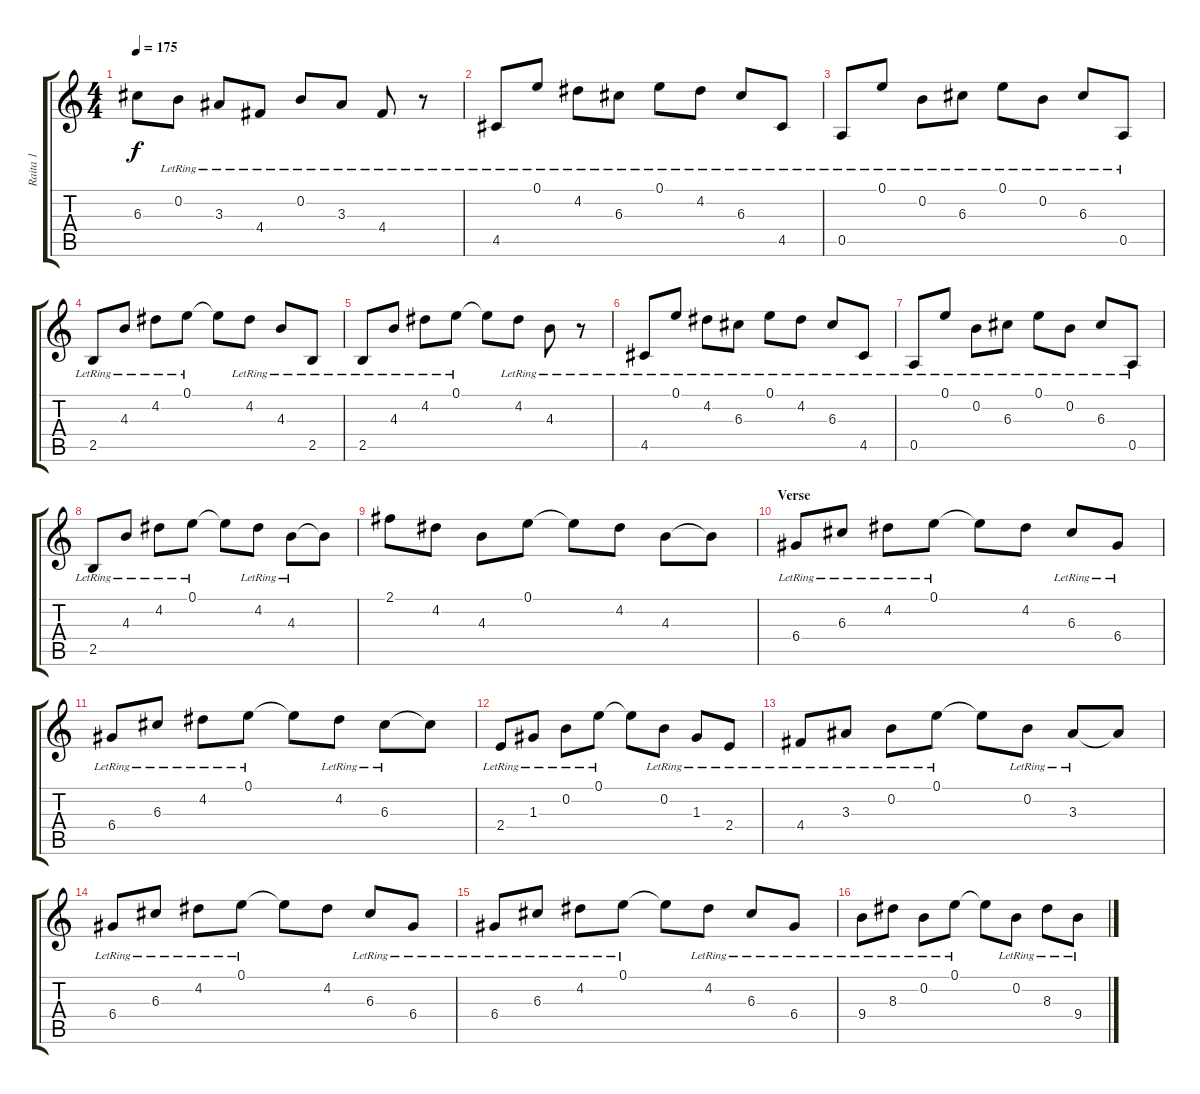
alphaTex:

\track ("Raita 1" "Raita 1") {instrument acousticguitarnylon}
\staff {score tabs}
\tuning (E4 B3 G3 D3 A2 E2) {hide}
\ts (4 4)
\tempo 175
\clef g2
\ks c
6.3{t}.8{dy f} 0.2{lr}.8 3.3{lr}.8 4.4{lr}.8 0.2{lr}.8 3.3{lr}.8 4.4{lr}.8 r.8 |
4.5{lr}.8 0.1{lr}.8 4.2{lr}.8 6.3{lr}.8 0.1{lr}.8 4.2{lr}.8 6.3{lr}.8 4.5{lr}.8 |
0.5{lr}.8 0.1{lr}.8 0.2{lr}.8 6.3{lr}.8 0.1{lr}.8 0.2{lr}.8 6.3{lr}.8 0.5{lr}.8 |
2.5{lr}.8 4.3{lr}.8 4.2{lr}.8 0.1{lr}.8 0.1{t}.8 4.2{lr}.8 4.3{lr}.8 2.5{lr}.8 |
2.5{lr}.8 4.3{lr}.8 4.2{lr}.8 0.1{lr}.8 0.1{t}.8 4.2{lr}.8 4.3{lr}.8 r.8 |
4.5{lr}.8 0.1{lr}.8 4.2{lr}.8 6.3{lr}.8 0.1{lr}.8 4.2{lr}.8 6.3{lr}.8 4.5{lr}.8 |
0.5{lr}.8 0.1{lr}.8 0.2{lr}.8 6.3{lr}.8 0.1{lr}.8 0.2{lr}.8 6.3{lr}.8 0.5{lr}.8 |
2.5{lr}.8 4.3{lr}.8 4.2{lr}.8 0.1{lr}.8 0.1{t}.8 4.2{lr}.8 4.3{lr}.8 4.3{t}.8 |
2.1.8 4.2.8 4.3.8 0.1.8 0.1{t}.8 4.2.8 4.3.8 4.3{t}.8 |
\section ("" "Verse")
6.4{lr}.8 6.3{lr}.8 4.2{lr}.8 0.1{lr}.8 0.1{t}.8 4.2.8 6.3{lr}.8 6.4{lr}.8 |
6.4{lr}.8 6.3{lr}.8 4.2{lr}.8 0.1{lr}.8 0.1{t}.8 4.2{lr}.8 6.3{lr}.8 6.3{t}.8 |
2.4{lr}.8 1.3{lr}.8 0.2{lr}.8 0.1{lr}.8 0.1{t}.8 0.2{lr}.8 1.3{lr}.8 2.4{lr}.8 |
4.4{lr}.8 3.3{lr}.8 0.2{lr}.8 0.1{lr}.8 0.1{t}.8 0.2{lr}.8 3.3{lr}.8 3.3{t}.8 |
6.4{lr}.8 6.3{lr}.8 4.2{lr}.8 0.1{lr}.8 0.1{t}.8 4.2.8 6.3{lr}.8 6.4{lr}.8 |
6.4{lr}.8 6.3{lr}.8 4.2{lr}.8 0.1{lr}.8 0.1{t}.8 4.2{lr}.8 6.3{lr}.8 6.4{lr}.8 |
9.4{lr}.8 8.3{lr}.8 0.2{lr}.8 0.1{lr}.8 0.1{t}.8 0.2{lr}.8 8.3{lr}.8 9.4{lr}.8
